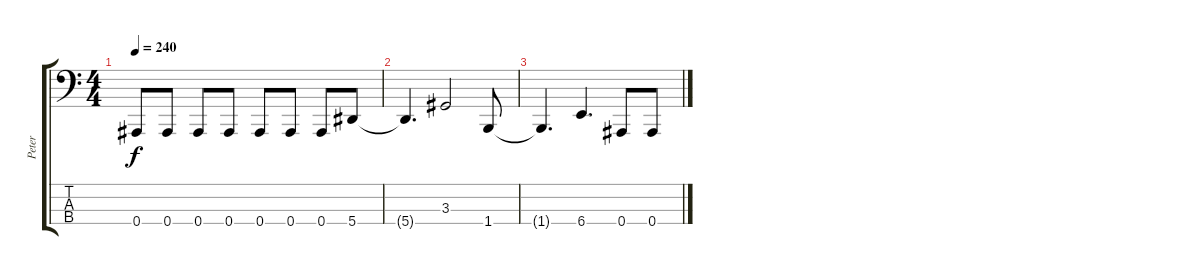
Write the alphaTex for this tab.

\track ("Peter" "Peter") {instrument electricbassfinger}
\staff {score tabs}
\tuning (Eb2 Bb1 F1 Bb0) {hide}
\ts (4 4)
\tempo 240
\clef f4
\ks c
0.4{t}.8{dy f} 0.4.8 0.4.8 0.4.8 0.4.8 0.4.8 0.4.8 5.4.8 |
5.4{t}.4{d} 3.3.2 1.4.8 |
1.4{t}.4{d} 6.4.4{d} 0.4.8 0.4.8
